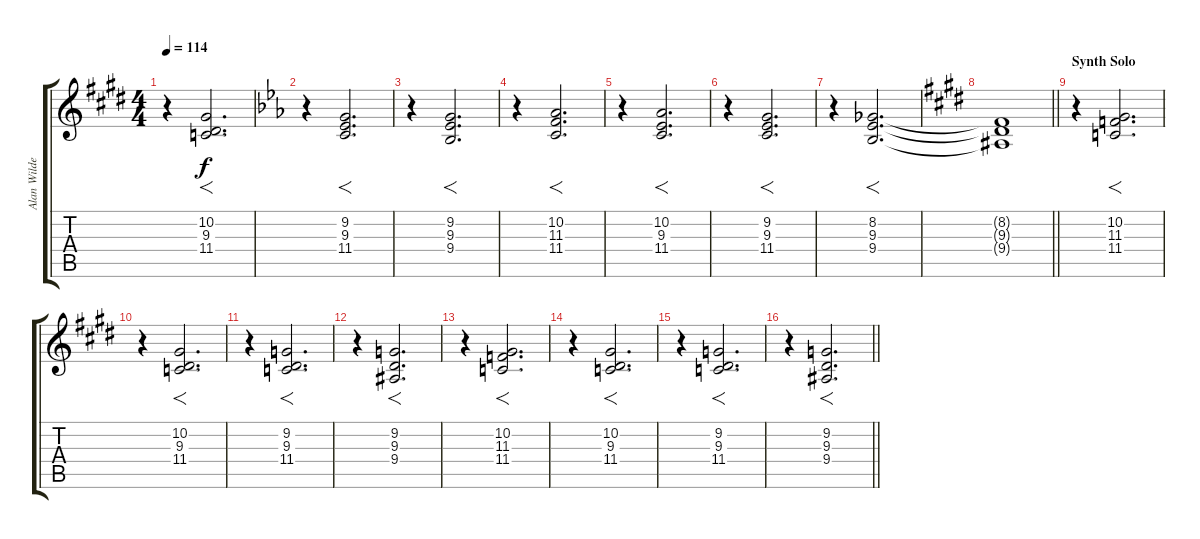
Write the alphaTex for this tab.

\track ("Alan Wilder (Synths)" "Alan Wilde") {instrument stringensemble1}
\staff {score tabs}
\tuning (Eb4 Bb3 Gb3 Db3 Ab2 Eb2) {hide}
\ts (4 4)
\tempo 114
\clef g2
\ks c#minor
r.4{dy f} (10.2 9.3 11.4).2{f d} |
\ks eb
r.4 (9.2 9.3 11.4).2{f d} |
r.4 (9.2 9.3 9.4).2{f d} |
r.4 (10.2 11.3 11.4).2{f d} |
r.4 (10.2 9.3 11.4).2{f d} |
r.4 (9.2 9.3 11.4).2{f d} |
r.4 (8.2 9.3 9.4).2{f d} |
\barLineRight lightlight
\ks c#minor
(8.2{t} 9.3{t} 9.4{t}).1 |
\section ("" "Synth Solo")
r.4 (10.2 11.3 11.4).2{f d} |
r.4 (10.2 9.3 11.4).2{f d} |
\ks e
r.4 (9.2 9.3 11.4).2{f d} |
\ks c#minor
r.4 (9.2 9.3 9.4).2{f d} |
r.4 (10.2 11.3 11.4).2{f d} |
r.4 (10.2 9.3 11.4).2{f d} |
\ks e
r.4 (9.2 9.3 11.4).2{f d} |
\barLineRight lightlight
\ks c#minor
r.4 (9.2 9.3 9.4).2{f d}
